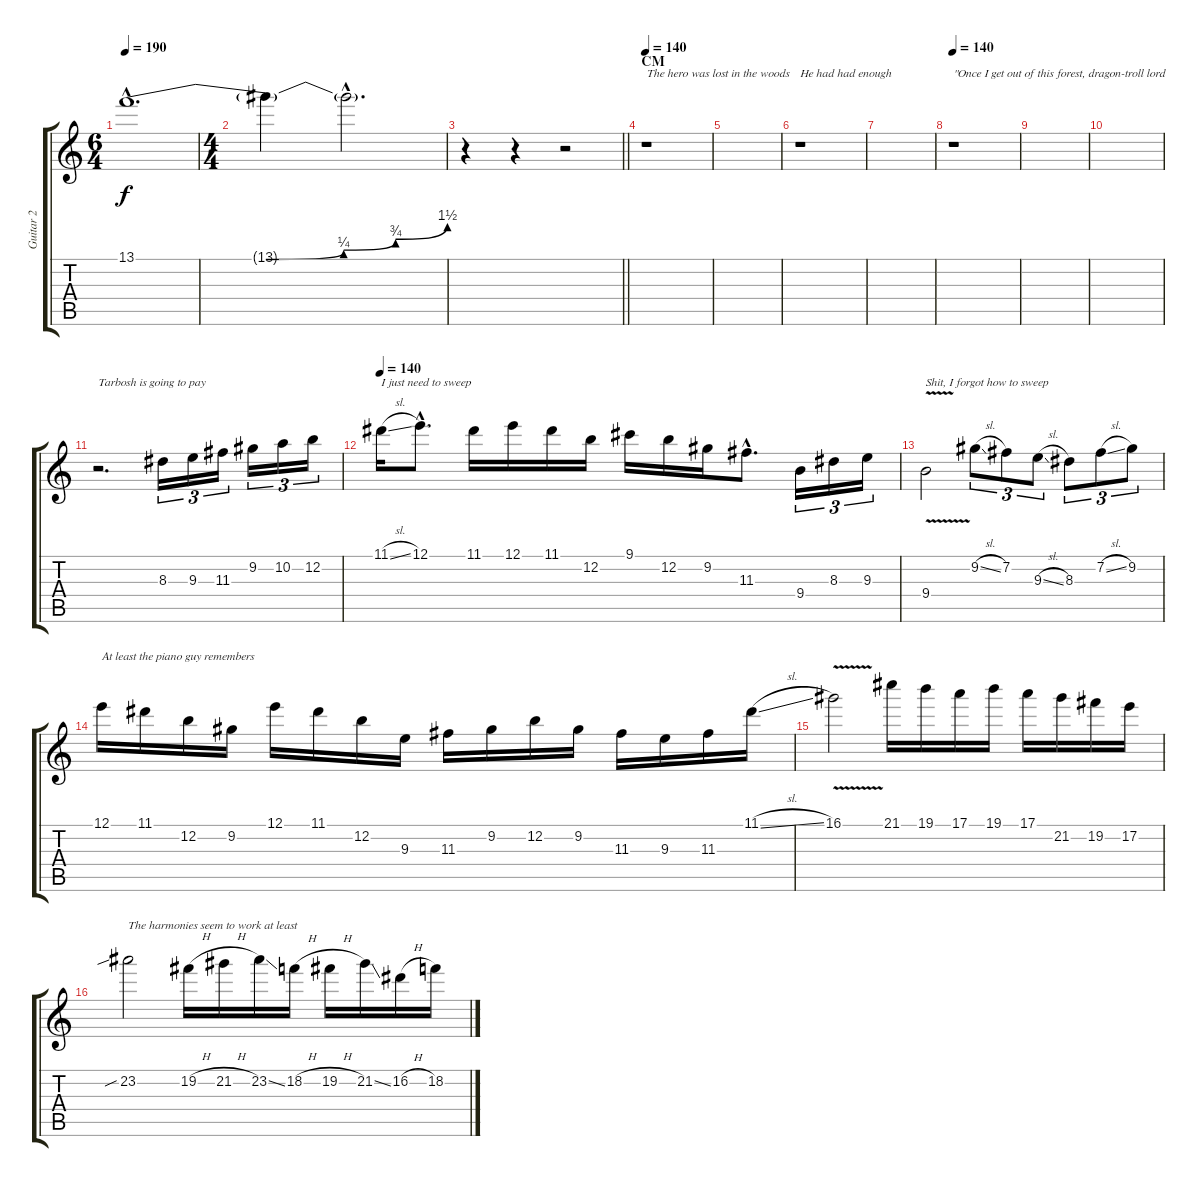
\track ("Guitar 2" "Guitar 2") {instrument overdrivenguitar}
\staff {score tabs}
\tuning (E4 B3 G3 D3 A2 E2) {hide}
\ts (6 4)
\tempo 190
\clef g2
\ks c
13.1{be (custom 0 0 25 0 40 1 50 3 60 6) hac}.1{d dy f} |
\ts (4 4)
13.1{t}.4 13.1{hac t}.2{d} |
\barLineRight lightlight
r.4 r.4 r.2 |
\section ("" "CM")
\tempo 140
r.1{txt "The hero was lost in the woods"} |
|
r.1{txt "He had had enough"} |
|
\tempo 140
r.1{txt "\"Once I get out of this forest, dragon-troll lord"} |
|
|
r.2{d txt "Tarbosh is going to pay"} 8.3.16{tu (3 2)} 9.3.16{tu (3 2)} 11.3.16{tu (3 2)} 9.2.16{tu (3 2)} 10.2.16{tu (3 2)} 12.2.16{tu (3 2)} |
\tempo 140
11.1{sl}.16{txt "I just need to sweep"} 12.1{hac}.8{d} 11.1.16 12.1.16 11.1.16 12.2.16 9.1.16 12.2.16 9.2.16 11.3{hac}.8{d} 9.4.16{tu (3 2)} 8.3.16{tu (3 2)} 9.3.16{tu (3 2)} |
9.4{v}.2{txt "Shit, I forgot how to sweep"} 9.2{sl}.8{tu (3 2)} 7.2.8{tu (3 2)} 9.3{sl}.8{tu (3 2)} 8.3.8{tu (3 2)} 7.2{sl}.8{tu (3 2)} 9.2.8{tu (3 2)} |
12.1.16{txt "At least the piano guy remembers"} 11.1.16 12.2.16 9.2.16 12.1.16 11.1.16 12.2.16 9.3.16 11.3.16 9.2.16 12.2.16 9.2.16 11.3.16 9.3.16 11.3.16 11.1{sl}.16 |
16.1{v}.2 21.1.16 19.1.16 17.1.16 19.1.16 17.1.16 21.2.16 19.2.16 17.2.16 |
23.2{sib}.2{txt "The harmonies seem to work at least"} 19.2{h}.16 21.2{h}.16 23.2{ss}.16 18.2{h}.16 19.2{h}.16 21.2{ss}.16 16.2{h}.16 18.2{ss}.16
